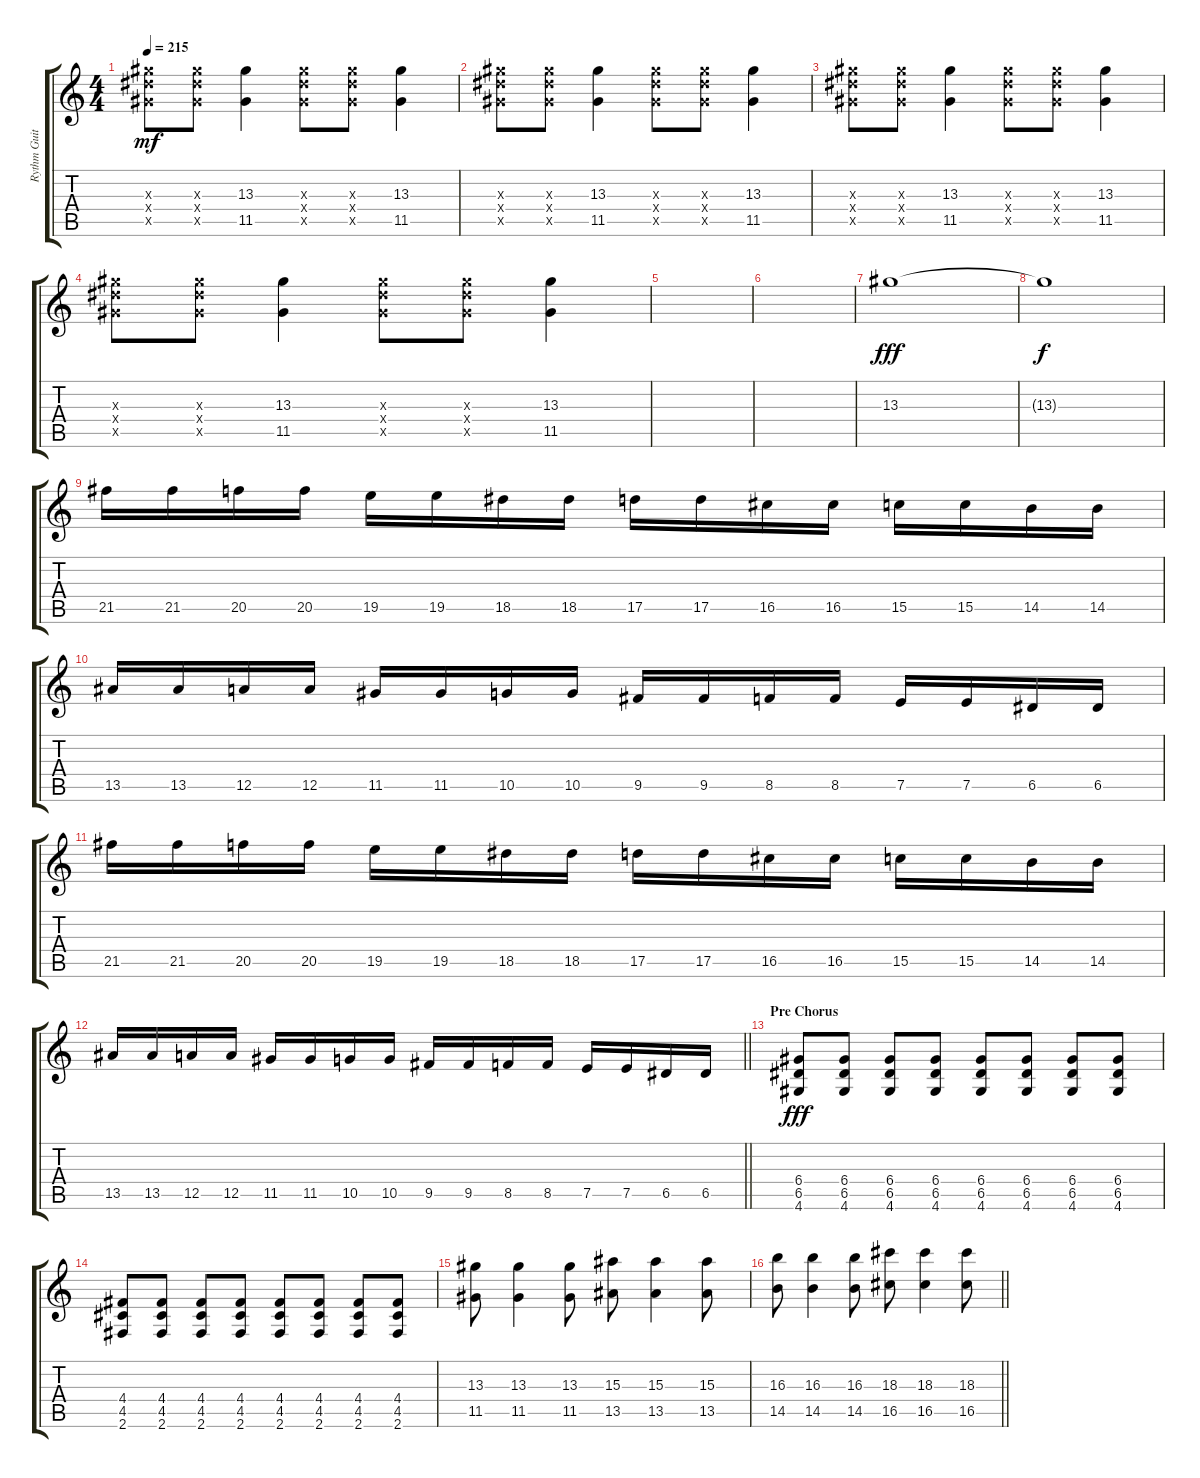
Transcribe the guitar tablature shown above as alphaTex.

\track ("Rythm Guitar (Justin Sane)" "Rythm Guit") {instrument overdrivenguitar}
\staff {score tabs}
\tuning (E4 B3 G3 D3 A2 E2) {hide}
\ts (4 4)
\tempo 215
\clef g2
\ks c
(13.3{x} 13.4{x} 11.5{x}).8{dy mf} (13.3{x} 13.4{x} 11.5{x}).8 (13.3 11.5).4 (13.3{x} 13.4{x} 11.5{x}).8 (13.3{x} 13.4{x} 11.5{x}).8 (13.3 11.5).4 |
(13.3{x} 13.4{x} 11.5{x}).8 (13.3{x} 13.4{x} 11.5{x}).8 (13.3 11.5).4 (13.3{x} 13.4{x} 11.5{x}).8 (13.3{x} 13.4{x} 11.5{x}).8 (13.3 11.5).4 |
(13.3{x} 13.4{x} 11.5{x}).8 (13.3{x} 13.4{x} 11.5{x}).8 (13.3 11.5).4 (13.3{x} 13.4{x} 11.5{x}).8 (13.3{x} 13.4{x} 11.5{x}).8 (13.3 11.5).4 |
(13.3{x} 13.4{x} 11.5{x}).8 (13.3{x} 13.4{x} 11.5{x}).8 (13.3 11.5).4 (13.3{x} 13.4{x} 11.5{x}).8 (13.3{x} 13.4{x} 11.5{x}).8 (13.3 11.5).4 |
|
|
13.3.1{dy fff} |
13.3{t}.1{dy f} |
21.5.16{balance 0} 21.5.16 20.5.16{balance 1} 20.5.16 19.5.16{balance 2} 19.5.16 18.5.16{balance 3} 18.5.16 17.5.16{balance 4} 17.5.16 16.5.16{balance 5} 16.5.16 15.5.16{balance 6} 15.5.16 14.5.16{balance 7} 14.5.16 |
13.5.16{balance 8} 13.5.16 12.5.16{balance 9} 12.5.16 11.5.16{balance 10} 11.5.16 10.5.16{balance 11} 10.5.16 9.5.16{balance 12} 9.5.16 8.5.16{balance 14} 8.5.16 7.5.16{balance 15} 7.5.16 6.5.16{balance 16} 6.5.16 |
21.5.16{balance 0} 21.5.16 20.5.16{balance 1} 20.5.16 19.5.16{balance 2} 19.5.16 18.5.16{balance 3} 18.5.16 17.5.16{balance 4} 17.5.16 16.5.16{balance 5} 16.5.16 15.5.16{balance 6} 15.5.16 14.5.16{balance 7} 14.5.16 |
\barLineRight lightlight
13.5.16{balance 8} 13.5.16 12.5.16{balance 9} 12.5.16 11.5.16{balance 10} 11.5.16 10.5.16{balance 11} 10.5.16 9.5.16{balance 12} 9.5.16 8.5.16{balance 14} 8.5.16 7.5.16{balance 15} 7.5.16 6.5.16{balance 16} 6.5.16 |
\section ("" "Pre Chorus")
(6.4 6.5 4.6).8{dy fff} (6.4 6.5 4.6).8 (6.4 6.5 4.6).8 (6.4 6.5 4.6).8 (6.4 6.5 4.6).8 (6.4 6.5 4.6).8 (6.4 6.5 4.6).8 (6.4 6.5 4.6).8 |
(4.4 4.5 2.6).8 (4.4 4.5 2.6).8 (4.4 4.5 2.6).8 (4.4 4.5 2.6).8 (4.4 4.5 2.6).8 (4.4 4.5 2.6).8 (4.4 4.5 2.6).8 (4.4 4.5 2.6).8 |
(13.3 11.5).8 (13.3 11.5).4 (13.3 11.5).8 (15.3 13.5).8 (15.3 13.5).4 (15.3 13.5).8 |
\barLineRight lightlight
(16.3 14.5).8 (16.3 14.5).4 (16.3 14.5).8 (18.3 16.5).8 (18.3 16.5).4 (18.3 16.5).8
